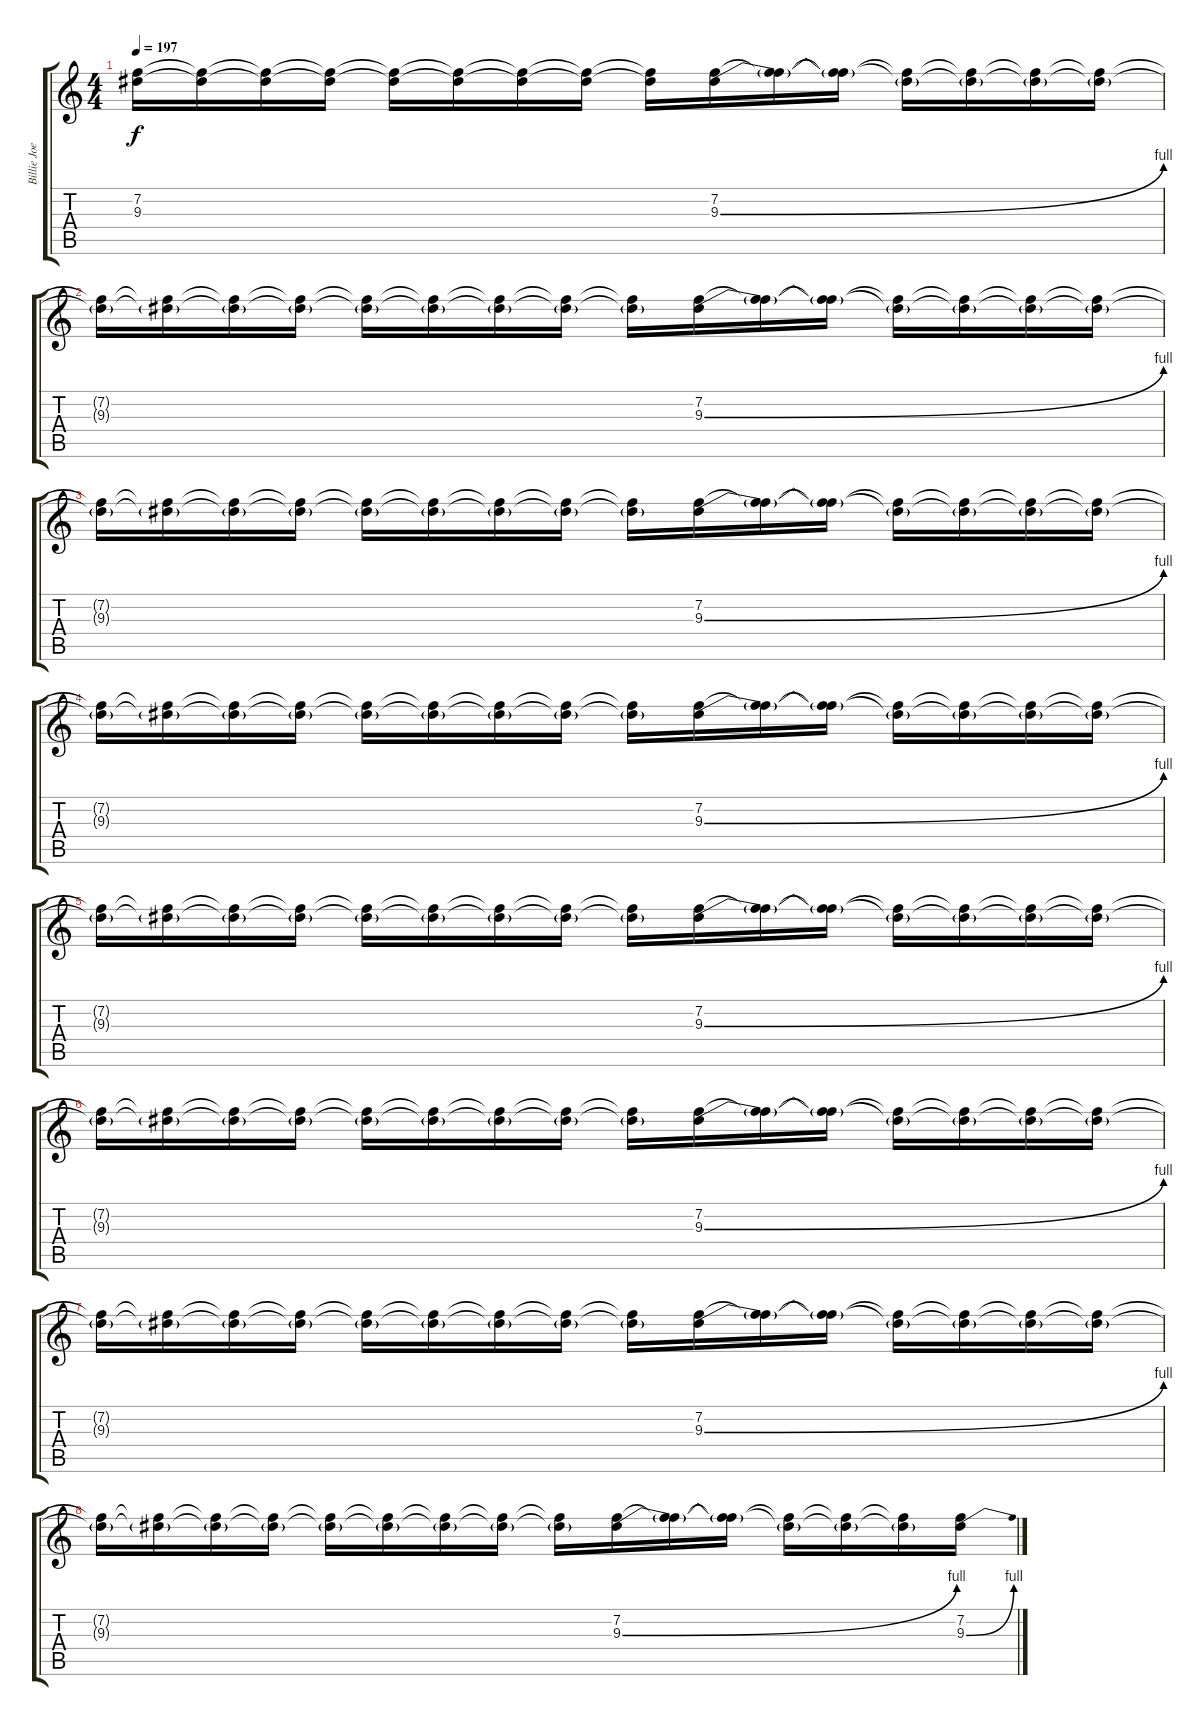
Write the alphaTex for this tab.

\track ("Billie Joe Armstrong" "Billie Joe") {instrument overdrivenguitar}
\staff {score tabs}
\tuning (Eb4 Bb3 Gb3 Db3 Ab2 Eb2) {hide}
\ts (4 4)
\tempo 197
\clef g2
\ks c
(7.2{t} 9.3{t}).16{dy f} (7.2{t} 9.3{t}).16 (7.2{t} 9.3{t}).16 (7.2{t} 9.3{t}).16 (7.2{t} 9.3{t}).16 (7.2{t} 9.3{t}).16 (7.2{t} 9.3{t}).16 (7.2{t} 9.3{t}).16 (7.2{t} 9.3{t}).16 (7.2 9.3{be (bend 0 0 60 4)}).16 (7.2{t} 9.3{t}).16 (7.2{t} 9.3{t}).16 (7.2{t} 9.3{t}).16 (7.2{t} 9.3{t}).16 (7.2{t} 9.3{t}).16 (7.2{t} 9.3{t}).16 |
(7.2{t} 9.3{t}).16 (7.2{t} 9.3{t}).16 (7.2{t} 9.3{t}).16 (7.2{t} 9.3{t}).16 (7.2{t} 9.3{t}).16 (7.2{t} 9.3{t}).16 (7.2{t} 9.3{t}).16 (7.2{t} 9.3{t}).16 (7.2{t} 9.3{t}).16 (7.2 9.3{be (bend 0 0 60 4)}).16 (7.2{t} 9.3{t}).16 (7.2{t} 9.3{t}).16 (7.2{t} 9.3{t}).16 (7.2{t} 9.3{t}).16 (7.2{t} 9.3{t}).16 (7.2{t} 9.3{t}).16 |
(7.2{t} 9.3{t}).16 (7.2{t} 9.3{t}).16 (7.2{t} 9.3{t}).16 (7.2{t} 9.3{t}).16 (7.2{t} 9.3{t}).16 (7.2{t} 9.3{t}).16 (7.2{t} 9.3{t}).16 (7.2{t} 9.3{t}).16 (7.2{t} 9.3{t}).16 (7.2 9.3{be (bend 0 0 60 4)}).16 (7.2{t} 9.3{t}).16 (7.2{t} 9.3{t}).16 (7.2{t} 9.3{t}).16 (7.2{t} 9.3{t}).16 (7.2{t} 9.3{t}).16 (7.2{t} 9.3{t}).16 |
(7.2{t} 9.3{t}).16 (7.2{t} 9.3{t}).16 (7.2{t} 9.3{t}).16 (7.2{t} 9.3{t}).16 (7.2{t} 9.3{t}).16 (7.2{t} 9.3{t}).16 (7.2{t} 9.3{t}).16 (7.2{t} 9.3{t}).16 (7.2{t} 9.3{t}).16 (7.2 9.3{be (bend 0 0 60 4)}).16 (7.2{t} 9.3{t}).16 (7.2{t} 9.3{t}).16 (7.2{t} 9.3{t}).16 (7.2{t} 9.3{t}).16 (7.2{t} 9.3{t}).16 (7.2{t} 9.3{t}).16 |
(7.2{t} 9.3{t}).16 (7.2{t} 9.3{t}).16 (7.2{t} 9.3{t}).16 (7.2{t} 9.3{t}).16 (7.2{t} 9.3{t}).16 (7.2{t} 9.3{t}).16 (7.2{t} 9.3{t}).16 (7.2{t} 9.3{t}).16 (7.2{t} 9.3{t}).16 (7.2 9.3{be (bend 0 0 60 4)}).16 (7.2{t} 9.3{t}).16 (7.2{t} 9.3{t}).16 (7.2{t} 9.3{t}).16 (7.2{t} 9.3{t}).16 (7.2{t} 9.3{t}).16 (7.2{t} 9.3{t}).16 |
(7.2{t} 9.3{t}).16 (7.2{t} 9.3{t}).16 (7.2{t} 9.3{t}).16 (7.2{t} 9.3{t}).16 (7.2{t} 9.3{t}).16 (7.2{t} 9.3{t}).16 (7.2{t} 9.3{t}).16 (7.2{t} 9.3{t}).16 (7.2{t} 9.3{t}).16 (7.2 9.3{be (bend 0 0 60 4)}).16 (7.2{t} 9.3{t}).16 (7.2{t} 9.3{t}).16 (7.2{t} 9.3{t}).16 (7.2{t} 9.3{t}).16 (7.2{t} 9.3{t}).16 (7.2{t} 9.3{t}).16 |
(7.2{t} 9.3{t}).16 (7.2{t} 9.3{t}).16 (7.2{t} 9.3{t}).16 (7.2{t} 9.3{t}).16 (7.2{t} 9.3{t}).16 (7.2{t} 9.3{t}).16 (7.2{t} 9.3{t}).16 (7.2{t} 9.3{t}).16 (7.2{t} 9.3{t}).16 (7.2 9.3{be (bend 0 0 60 4)}).16 (7.2{t} 9.3{t}).16 (7.2{t} 9.3{t}).16 (7.2{t} 9.3{t}).16 (7.2{t} 9.3{t}).16 (7.2{t} 9.3{t}).16 (7.2{t} 9.3{t}).16 |
(7.2{t} 9.3{t}).16 (7.2{t} 9.3{t}).16 (7.2{t} 9.3{t}).16 (7.2{t} 9.3{t}).16 (7.2{t} 9.3{t}).16 (7.2{t} 9.3{t}).16 (7.2{t} 9.3{t}).16 (7.2{t} 9.3{t}).16 (7.2{t} 9.3{t}).16 (7.2 9.3{be (bend 0 0 60 4)}).16 (7.2{t} 9.3{t}).16 (7.2{t} 9.3{t}).16 (7.2{t} 9.3{t}).16 (7.2{t} 9.3{t}).16 (7.2{t} 9.3{t}).16 (7.2 9.3{be (bend 0 0 60 4)}).16
